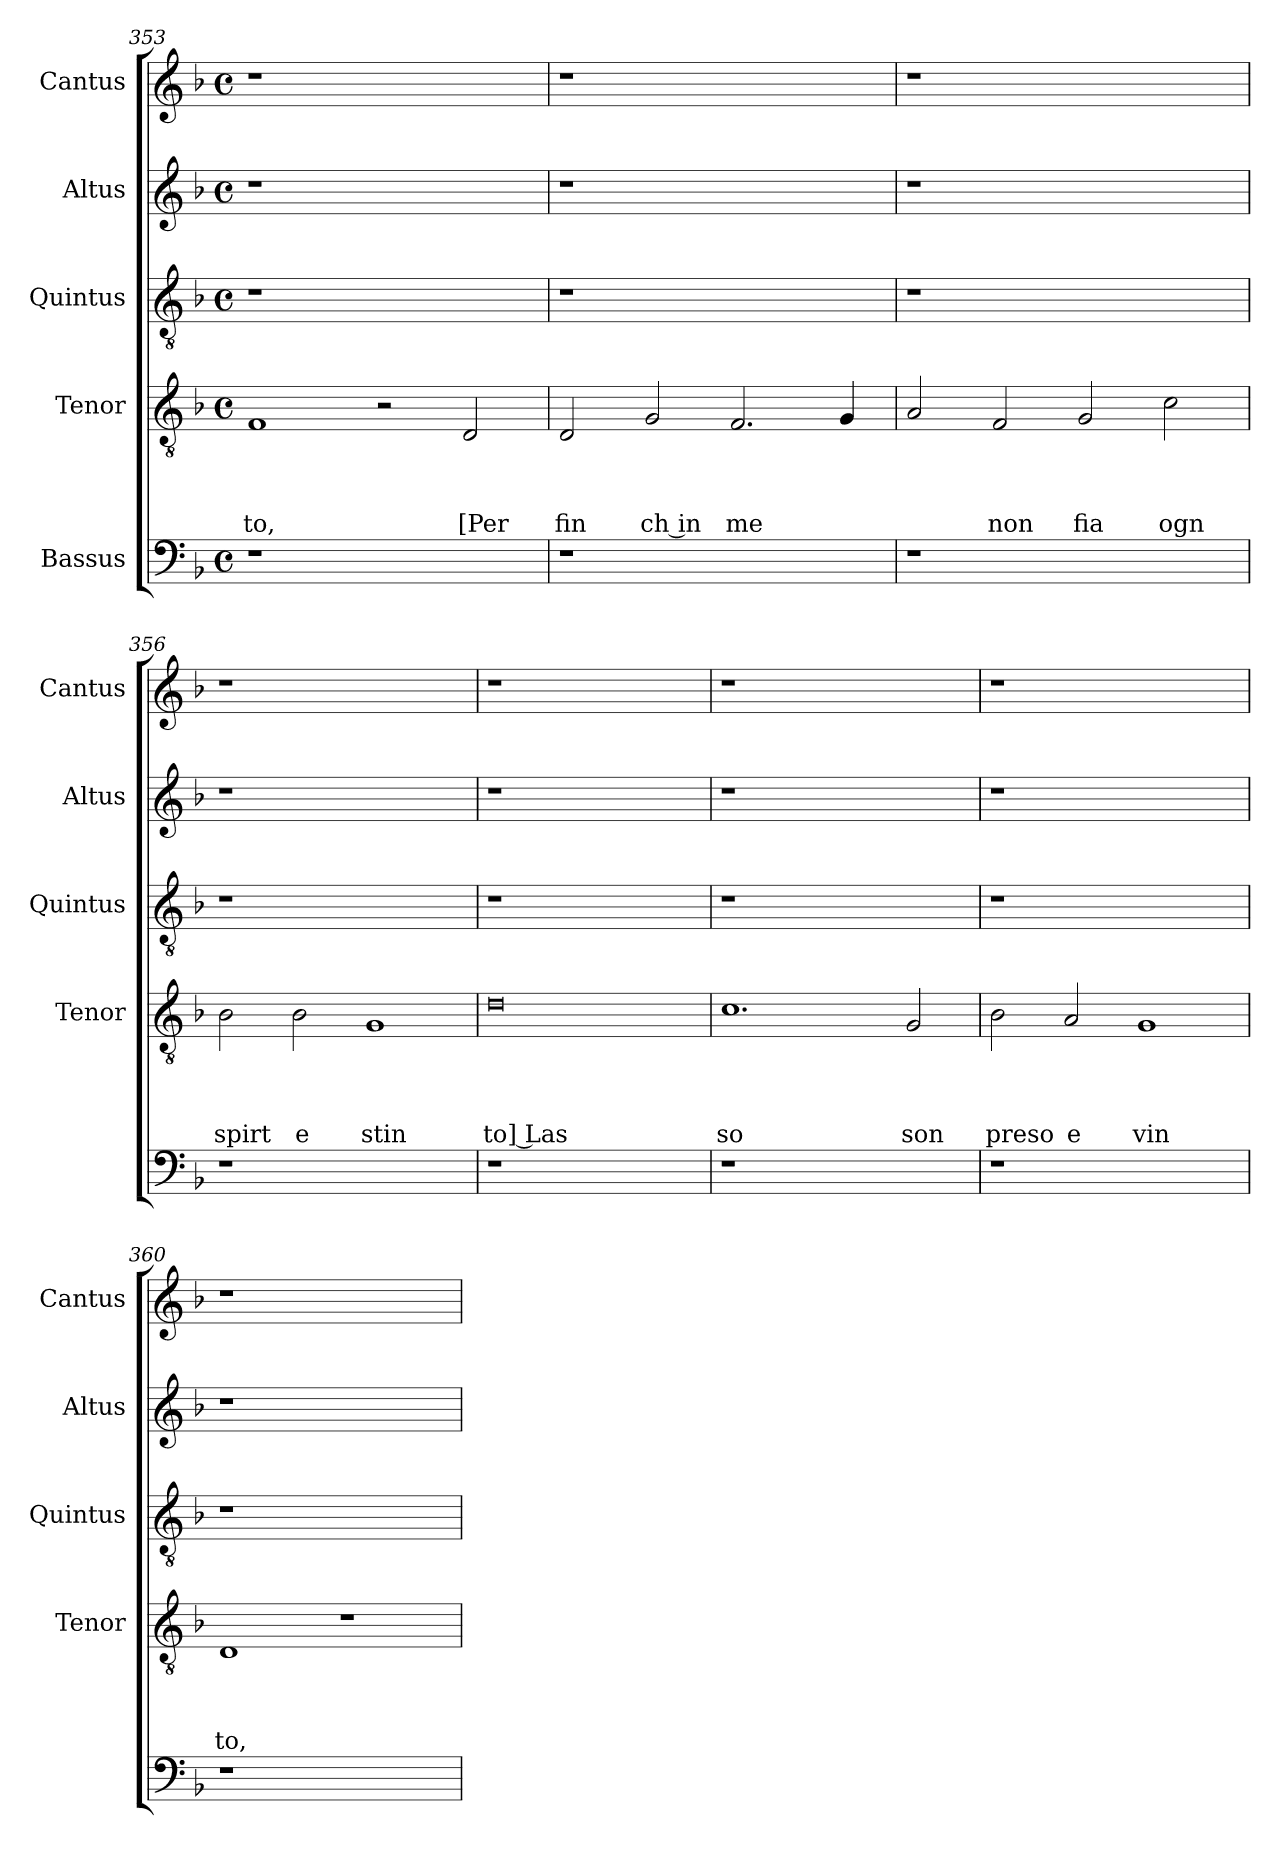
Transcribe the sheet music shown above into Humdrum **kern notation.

**kern	**kern	**text	**text	**text	**text	**kern	**kern	**kern
*part5	*part4	*part4	*part4	*part4	*part4	*part3	*part2	*part1
*staff5	*staff4	*staff4	*staff4	*staff4	*staff4	*staff3	*staff2	*staff1
*I"Bassus	*I"Tenor	*	*	*	*	*I"Quintus	*I"Altus	*I"Cantus
*	*I'Tenor	*	*	*	*	*I'Quintus	*I'Altus	*I'Cantus
!!LO:LB:g=z
*clefF4	*clefGv2	*	*	*	*	*clefGv2	*clefG2	*clefG2
*k[b-]	*k[b-]	*	*	*	*	*k[b-]	*k[b-]	*k[b-]
*F:	*F:	*	*	*	*	*F:	*F:	*F:
*M4/4	*M4/4	*	*	*	*	*M4/4	*M4/4	*M4/4
*met(c)	*met(c)	*	*	*	*	*met(c)	*met(c)	*met(c)
=353	=353	=353	=353	=353	=353	=353	=353	=353
!	!	!	!	!	!LO:LY:b	!	!	!
1r	1F	.	.	.	-to,	1r	1r	1r
1ryy	2r	.	.	.	.	1ryy	1ryy	1ryy
!	!	!	!	!	!LO:LY:b	!	!	!
.	2D/	.	.	.	[Per	.	.	.
=354	=354	=354	=354	=354	=354	=354	=354	=354
!	!	!	!	!	!LO:LY:b	!	!	!
1r	2D/	.	.	.	fin	1r	1r	1r
!	!	!	!	!	!LO:LY:b:rj	!	!	!
.	2G/	.	.	.	ch in	.	.	.
!	!	!	!	!	!LO:LY:b	!	!	!
1ryy	2.F/	.	.	.	me	1ryy	1ryy	1ryy
.	4G/	.	.	.	.	.	.	.
=355	=355	=355	=355	=355	=355	=355	=355	=355
1r	2A/	.	.	.	.	1r	1r	1r
!	!	!	!	!	!LO:LY:b	!	!	!
.	2F/	.	.	.	non	.	.	.
!	!	!	!	!	!LO:LY:b	!	!	!
1ryy	2G/	.	.	.	fia	1ryy	1ryy	1ryy
!	!	!	!	!	!LO:LY:b	!	!	!
.	2c\	.	.	.	ogn	.	.	.
=356	=356	=356	=356	=356	=356	=356	=356	=356
!	!	!	!	!	!LO:LY:b	!	!	!
1r	2B-\	.	.	.	spirt	1r	1r	1r
!	!	!	!	!	!LO:LY:b	!	!	!
.	2B-\	.	.	.	e	.	.	.
!	!	!	!	!	!LO:LY:b	!	!	!
1ryy	1G	.	.	.	stin	1ryy	1ryy	1ryy
=357	=357	=357	=357	=357	=357	=357	=357	=357
!	!	!	!	!	!LO:LY:b:rj	!	!	!
1r	0d	.	.	.	to] Las	1r	1r	1r
1ryy	.	.	.	.	.	1ryy	1ryy	1ryy
=358	=358	=358	=358	=358	=358	=358	=358	=358
!	!	!	!	!	!LO:LY:b	!	!	!
1r	1.c	.	.	.	so	1r	1r	1r
1ryy	.	.	.	.	.	1ryy	1ryy	1ryy
!	!	!	!	!	!LO:LY:b	!	!	!
.	2G/	.	.	.	son	.	.	.
=359	=359	=359	=359	=359	=359	=359	=359	=359
!	!	!	!	!	!LO:LY:b	!	!	!
1r	2B-\	.	.	.	preso	1r	1r	1r
!	!	!	!	!	!LO:LY:b	!	!	!
.	2A/	.	.	.	e	.	.	.
!	!	!	!	!	!LO:LY:b	!	!	!
1ryy	1G	.	.	.	vin	1ryy	1ryy	1ryy
!!LO:LB:g=z
=360	=360	=360	=360	=360	=360	=360	=360	=360
!	!	!	!	!	!LO:LY:b	!	!	!
1r	1D	.	.	.	to,	1r	1r	1r
1ryy	1r	.	.	.	.	1ryy	1ryy	1ryy
=	=	=	=	=	=	=	=	=
*-	*-	*-	*-	*-	*-	*-	*-	*-
